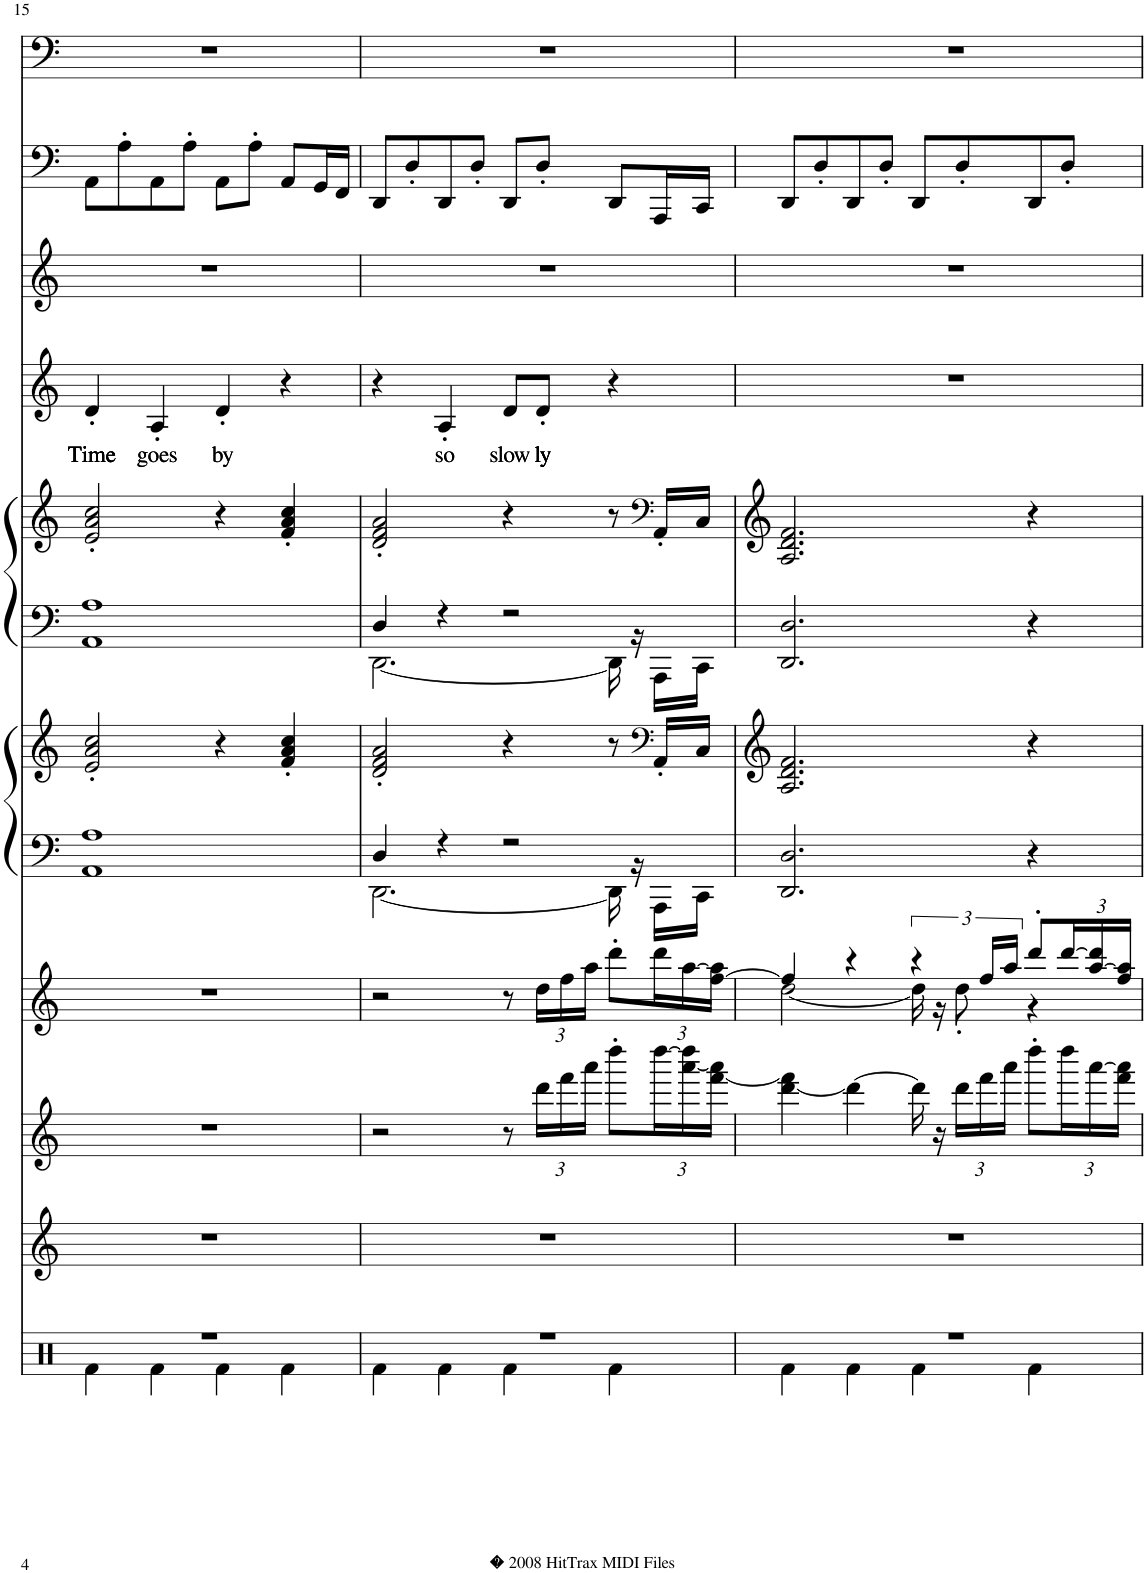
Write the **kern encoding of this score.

**kern	**kern	**kern	**kern	**kern	**kern	**kern	**kern	**kern	**text	**kern	**kern	**kern
*part10	*part9	*part8	*part7	*part6	*part6	*part5	*part5	*part4	*part4	*part3	*part2	*part1
*staff12	*staff11	*staff10	*staff9	*staff8	*staff7	*staff6	*staff5	*staff4	*staff4	*staff3	*staff2	*staff1
*I"Percussion	*I"Rev. Cymbal	*I"Ocarina	*I"Strings 1	*I"Polysynth Pad	*	*I"Grand Piano	*	*I"Tenor Sax	*	*I"Bass Lead	*I"Fingered Bass	*I"Synth Bass 1, Hung Up
*	*	*I'Oc	*I'Str	*	*	*I'Pno	*	*I'T Sax	*	*	*	*
!!LO:PB:g=z
*clefX	*clefG2	*clefG2	*clefG2	*clefG2	*clefF4	*clefG2	*clefF4	*clefG2	*	*clefG2	*clefF4	*clefF4
*	*	*	*	*	*	*	*	*Trd8c14	*	*	*	*
*k[]	*k[]	*k[]	*k[]	*k[]	*k[]	*k[]	*k[]	*k[]	*	*k[]	*k[]	*k[]
*M4/4	*M4/4	*M4/4	*M4/4	*M4/4	*M4/4	*M4/4	*M4/4	*M4/4	*	*M4/4	*M4/4	*M4/4
=15	=15	=15	=15	=15	=15	=15	=15	=15	=15	=15	=15	=15
*^	*	*	*	*	*	*	*	*	*	*	*	*
!	!	!	!	!	!	!	!	!	!	!LO:LY:b	!	!	!
1r	4Rf\	1r	1r	1r	1AA 1A	2e/' 2a/' 2cc/'	1AA 1A	2e/' 2a/' 2cc/'	4d'/	Time	1r	8AA\L	1r
.	.	.	.	.	.	.	.	.	.	.	.	8A'\	.
!	!	!	!	!	!	!	!	!	!	!LO:LY:b	!	!	!
.	4Rf\	.	.	.	.	.	.	.	4A'/	goes	.	8AA\	.
.	.	.	.	.	.	.	.	.	.	.	.	8A'\J	.
!	!	!	!	!	!	!	!	!	!	!LO:LY:b	!	!	!
.	4Rf\	.	.	.	.	4r	.	4r	4d'/	by	.	8AA\L	.
.	.	.	.	.	.	.	.	.	.	.	.	8A'\J	.
.	4Rf\	.	.	.	.	4f/' 4a/' 4cc/'	.	4f/' 4a/' 4cc/'	4r	.	.	8AA/L	.
.	.	.	.	.	.	.	.	.	.	.	.	16GG/L	.
.	.	.	.	.	.	.	.	.	.	.	.	16FF/JJ	.
=16	=16	=16	=16	=16	=16	=16	=16	=16	=16	=16	=16	=16	=16
*	*	*	*	*	*^	*	*^	*	*	*	*	*	*
1r	4Rf\	1r	2r	2r	4D/	[2.DD\	2d/' 2f/' 2a/'	4D/	[2.DD\	2d/' 2f/' 2a/'	4r	.	1r	8DD/L	1r
.	.	.	.	.	.	.	.	.	.	.	.	.	.	8D'/	.
!	!	!	!	!	!	!	!	!	!	!	!	!LO:LY:b	!	!	!
.	4Rf\	.	.	.	4r	.	.	4r	.	.	4A'/	so	.	8DD/	.
.	.	.	.	.	.	.	.	.	.	.	.	.	.	8D'/J	.
!	!	!	!	!	!	!	!	!	!	!	!	!LO:LY:b	!	!	!
.	4Rf\	.	8r	8r	2r	.	4r	2r	.	4r	8d/L	slow	.	8DD/L	.
*	*	*	*Xbrackettup	*Xbrackettup	*	*	*	*	*	*	*	*	*	*	*
!	!	!	!	!	!	!	!	!	!	!	!	!LO:LY:b	!	!	!
.	.	.	24ddd\LL	24dd\LL	.	.	.	.	.	.	8d'/J	ly	.	8D'/J	.
.	.	.	24fff\	24ff\	.	.	.	.	.	.	.	.	.	.	.
.	.	.	24aaa\JJ	24aa\JJ	.	.	.	.	.	.	.	.	.	.	.
.	4Rf\	.	8dddd'\L	8ddd'\L	.	16DD\]	8r	.	16DD\]	8r	4r	.	.	8DD/L	.
.	.	.	.	.	.	16r	.	.	16r	.	.	.	.	.	.
*	*	*	*	*	*	*	*clefF4	*	*	*clefF4	*	*	*	*	*
.	.	.	[24dddd\L	24ddd\L	.	16AAA\LL	16AA'/LL	.	16AAA\LL	16AA'/LL	.	.	.	16AAA/L	.
.	.	.	[24aaa\ 24dddd\]	[24aa\	.	.	.	.	.	.	.	.	.	.	.
.	.	.	.	.	.	16CC\JJ	16C/JJ	.	16CC\JJ	16C/JJ	.	.	.	16CC/JJ	.
.	.	.	[24fff\ 24aaa\]JJ	[24ff\ 24aa\]JJ	.	.	.	.	.	.	.	.	.	.	.
*	*	*	*	*	*v	*v	*	*v	*v	*	*	*	*	*	*
=17	=17	=17	=17	=17	=17	=17	=17	=17	=17	=17	=17	=17	=17
*	*	*	*	*^	*	*	*	*	*	*	*	*	*
1r	4Rf\	1r	[4ddd\ 4fff\]	4ff/]	[2dd\	2.DD/ 2.D/	2.A/ 2.d/ 2.f/	2.DD/ 2.D/	2.A/ 2.d/ 2.f/	1r	.	1r	8DD/L	1r
.	.	.	.	.	.	.	.	.	.	.	.	.	8D'/	.
.	4Rf\	.	4ddd\_	4r	.	.	.	.	.	.	.	.	8DD/	.
.	.	.	.	.	.	.	.	.	.	.	.	.	8D'/J	.
*	*	*	*	*brackettup	*	*	*	*	*	*	*	*	*	*
.	4Rf\	.	16ddd\]	6r	16dd\]	.	.	.	.	.	.	.	8DD/L	.
.	.	.	16r	.	16r	.	.	.	.	.	.	.	.	.
.	.	.	24ddd\LL	.	8dd'\	.	.	.	.	.	.	.	8D'/	.
.	.	.	24fff\	24ff/LL	.	.	.	.	.	.	.	.	.	.
.	.	.	24aaa\JJ	24aa/JJ	.	.	.	.	.	.	.	.	.	.
.	4Rf\	.	8dddd'\L	8ddd'/L	4r	4r	4r	4r	4r	.	.	.	8DD/	.
*	*	*	*	*Xbrackettup	*	*	*	*	*	*	*	*	*	*
.	.	.	24dddd\L	[24ddd/L	.	.	.	.	.	.	.	.	8D'/J	.
.	.	.	[24aaa\	[24aa/ 24ddd/]	.	.	.	.	.	.	.	.	.	.
.	.	.	24fff\ 24aaa\]JJ	24ff/ 24aa/]JJ	.	.	.	.	.	.	.	.	.	.
*v	*v	*	*	*v	*v	*	*	*	*	*	*	*	*	*
=	=	=	=	=	=	=	=	=	=	=	=	=
*-	*-	*-	*-	*-	*-	*-	*-	*-	*-	*-	*-	*-
